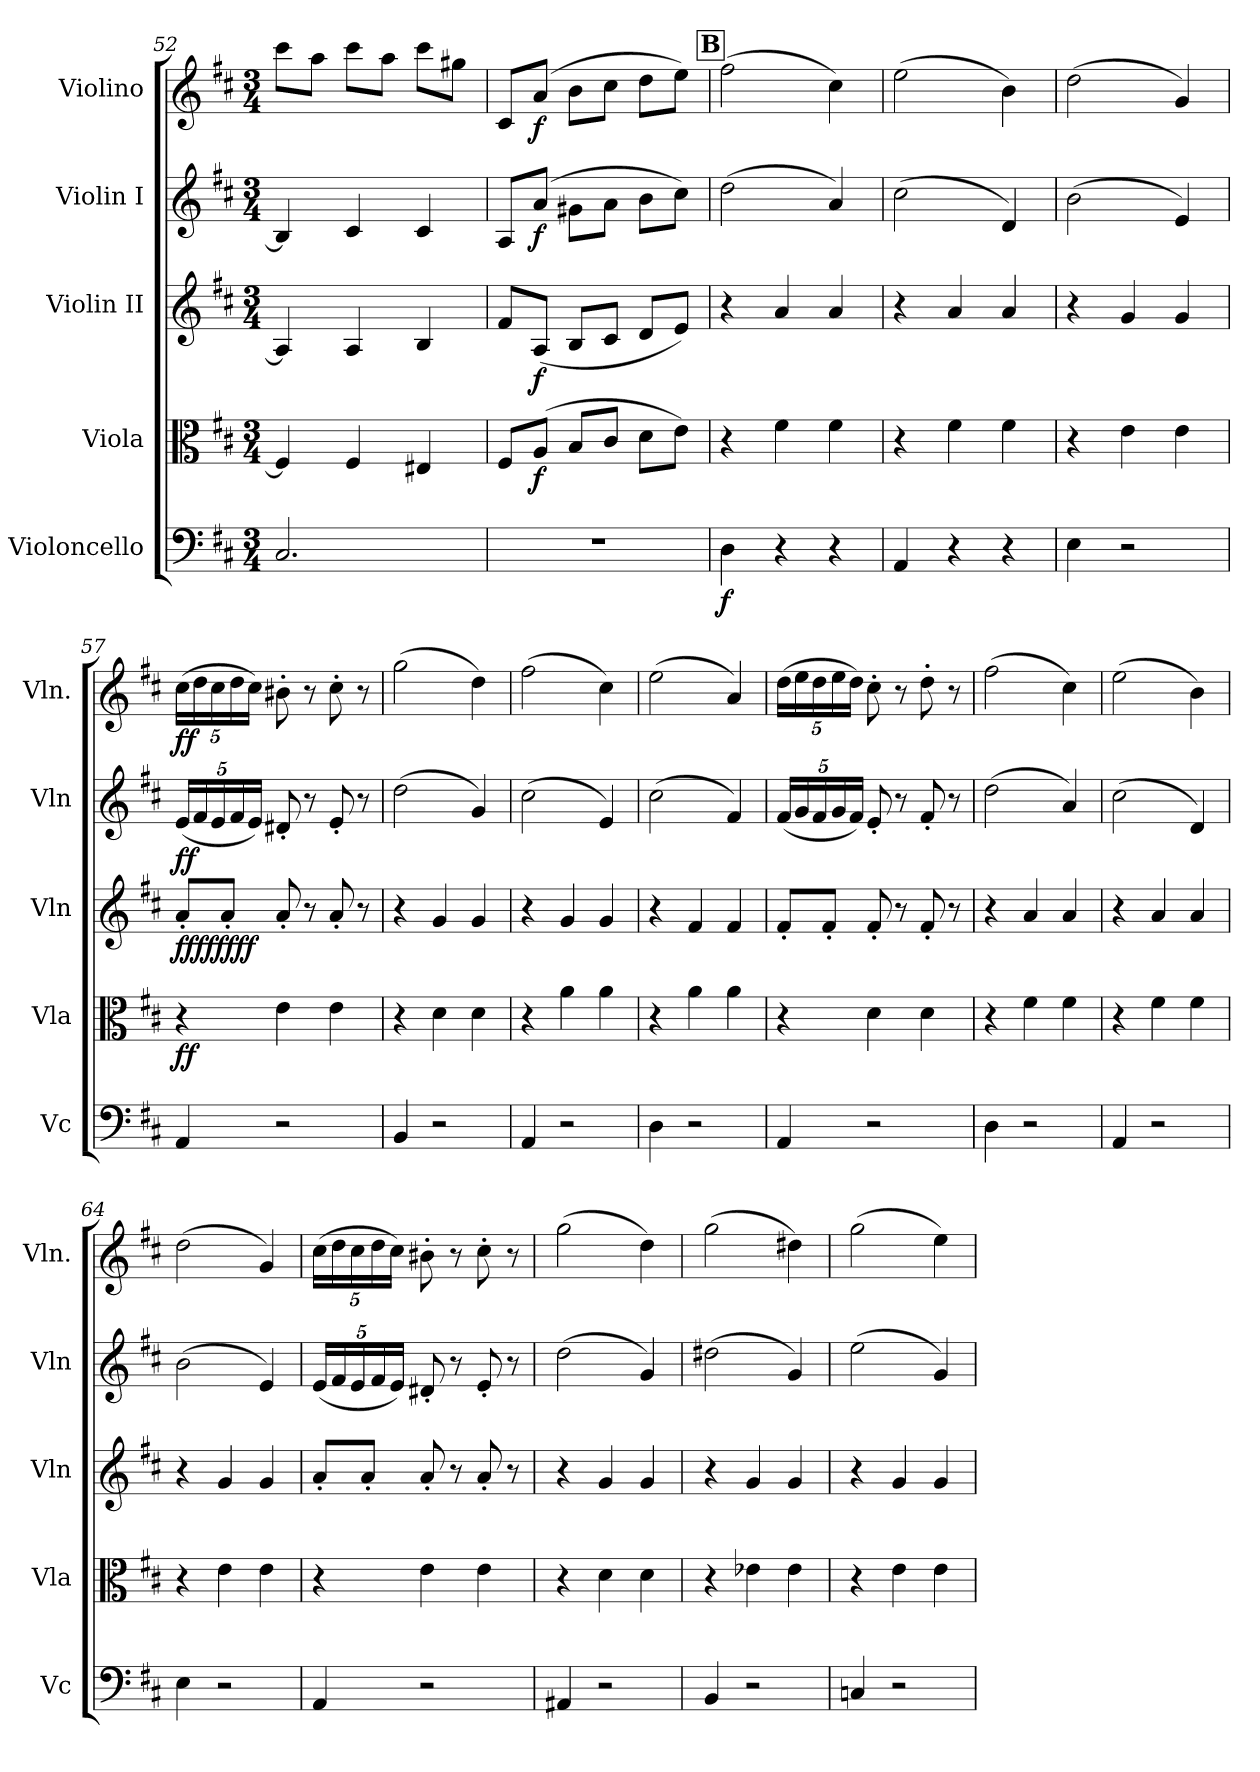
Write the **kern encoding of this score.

**kern	**dynam	**kern	**dynam	**kern	**dynam	**kern	**dynam	**kern	**dynam
*part5	*part5	*part4	*part4	*part3	*part3	*part2	*part2	*part1	*part1
*staff5	*staff5	*staff4	*staff4	*staff3	*staff3	*staff2	*staff2	*staff1	*staff1
*I"Violoncello	*	*I"Viola	*	*I"Violin II	*	*I"Violin I	*	*I"Violino	*
*I'Vc	*	*I'Vla	*	*I'Vln	*	*I'Vln	*	*I'Vln.	*
*clefF4	*	*clefC3	*	*clefG2	*	*clefG2	*	*clefG2	*
*k[f#c#]	*	*k[f#c#]	*	*k[f#c#]	*	*k[f#c#]	*	*k[f#c#]	*
*M3/4	*	*M3/4	*	*M3/4	*	*M3/4	*	*M3/4	*
=52	=52	=52	=52	=52	=52	=52	=52	=52	=52
2.C#/	.	4F#/]	.	4A/]	.	4B#/]	.	8ccc#\L	.
.	.	.	.	.	.	.	.	8aa\J	.
.	.	4F#/	.	4A/	.	4c#/	.	8ccc#\L	.
.	.	.	.	.	.	.	.	8aa\J	.
.	.	4E#X/	.	4B/	.	4c#/	.	8ccc#\L	.
.	.	.	.	.	.	.	.	8gg#X\J	.
=53	=53	=53	=53	=53	=53	=53	=53	=53	=53
2.r	.	8F#/L	.	8f#/L	.	8A/L	.	8c#/L	.
!	!	!	!LO:DY:b	!	!LO:DY:b	!	!LO:DY:b	!	!LO:DY:b
.	.	(8A/J	f	(8A/J	f	(8a/J	f	(8a/J	f
.	.	8B/L	.	8B/L	.	8g#X\L	.	8b\L	.
.	.	8c#/J	.	8c#/J	.	8a\J	.	8cc#\J	.
.	.	8d\L	.	8d/L	.	8b\L	.	8dd\L	.
.	.	8e\J)	.	8e/J)	.	8cc#\J)	.	8ee\J)	.
!!LO:REH:place=s1:a:B:fs=14:t=B
=54	=54	=54	=54	=54	=54	=54	=54	=54	=54
!	!LO:DY:b	!	!	!	!	!	!	!	!
4D\	f	4r	.	4r	.	(2dd\	.	(2ff#\	.
!	!	!	!LO:DY:b	!	!	!	!	!	!
!	!	!	!LO:DY:n=1:b	!	!LO:DY:b	!	!	!	!
!	!	!	!	!	!LO:DY:n=1:b	!	!	!	!
4r	.	4f#\	mf mf	4a/	mf mf	.	.	.	.
4r	.	4f#\	.	4a/	.	4a/)	.	4cc#\)	.
=55	=55	=55	=55	=55	=55	=55	=55	=55	=55
4AA/	.	4r	.	4r	.	(2cc#\	.	(2ee\	.
4r	.	4f#\	.	4a/	.	.	.	.	.
4r	.	4f#\	.	4a/	.	4d/)	.	4b\)	.
=56	=56	=56	=56	=56	=56	=56	=56	=56	=56
4E\	.	4r	.	4r	.	(2b\	.	(2dd\	.
2r	.	4e\	.	4g/	.	.	.	.	.
.	.	4e\	.	4g/	.	4e/)	.	4g/)	.
!!LO:LB:g=z
=57	=57	=57	=57	=57	=57	=57	=57	=57	=57
*	*	*	*	*	*	*Xbrackettup	*	*Xbrackettup	*
!	!	!	!LO:DY:b	!	!LO:DY:b	!	!	!	!
!	!	!	!	!	!LO:DY:n=1:b	!	!	!	!
!	!	!	!	!	!LO:DY:n=2:b	!	!	!	!
!	!	!	!	!	!LO:DY:n=3:b	!	!LO:DY:b	!	!LO:DY:b
4AA/	.	4r	ff	8a'/L	ff ff ff ff	(20e/LL	ff	(20cc#\LL	ff
.	.	.	.	.	.	20f#/	.	20dd\	.
.	.	.	.	.	.	20e/	.	20cc#\	.
.	.	.	.	8a'/J	.	.	.	.	.
.	.	.	.	.	.	20f#/	.	20dd\	.
.	.	.	.	.	.	20e/JJ)	.	20cc#\JJ)	.
2r	.	4e\	.	8a'/	.	8d#X'/	.	8b#X'\	.
.	.	.	.	8r	.	8r	.	8r	.
.	.	4e\	.	8a'/	.	8e'/	.	8cc#'\	.
.	.	.	.	8r	.	8r	.	8r	.
=58	=58	=58	=58	=58	=58	=58	=58	=58	=58
4BB/	.	4r	.	4r	.	(2dd\	.	(2gg\	.
2r	.	4d\	.	4g/	.	.	.	.	.
.	.	4d\	.	4g/	.	4g/)	.	4dd\)	.
=59	=59	=59	=59	=59	=59	=59	=59	=59	=59
4AA/	.	4r	.	4r	.	(2cc#\	.	(2ff#\	.
2r	.	4a\	.	4g/	.	.	.	.	.
.	.	4a\	.	4g/	.	4e/)	.	4cc#\)	.
=60	=60	=60	=60	=60	=60	=60	=60	=60	=60
4D\	.	4r	.	4r	.	(2cc#\	.	(2ee\	.
2r	.	4a\	.	4f#/	.	.	.	.	.
.	.	4a\	.	4f#/	.	4f#/)	.	4a/)	.
=61	=61	=61	=61	=61	=61	=61	=61	=61	=61
4AA/	.	4r	.	8f#'/L	.	(20f#/LL	.	(20dd\LL	.
.	.	.	.	.	.	20g/	.	20ee\	.
.	.	.	.	.	.	20f#/	.	20dd\	.
.	.	.	.	8f#'/J	.	.	.	.	.
.	.	.	.	.	.	20g/	.	20ee\	.
.	.	.	.	.	.	20f#/JJ)	.	20dd\JJ)	.
2r	.	4d\	.	8f#'/	.	8e'/	.	8cc#'\	.
.	.	.	.	8r	.	8r	.	8r	.
.	.	4d\	.	8f#'/	.	8f#'/	.	8dd'\	.
.	.	.	.	8r	.	8r	.	8r	.
=62	=62	=62	=62	=62	=62	=62	=62	=62	=62
4D\	.	4r	.	4r	.	(2dd\	.	(2ff#\	.
2r	.	4f#\	.	4a/	.	.	.	.	.
.	.	4f#\	.	4a/	.	4a/)	.	4cc#\)	.
=63	=63	=63	=63	=63	=63	=63	=63	=63	=63
4AA/	.	4r	.	4r	.	(2cc#\	.	(2ee\	.
2r	.	4f#\	.	4a/	.	.	.	.	.
.	.	4f#\	.	4a/	.	4d/)	.	4b\)	.
!!LO:PB:g=z
=64	=64	=64	=64	=64	=64	=64	=64	=64	=64
4E\	.	4r	.	4r	.	(2b\	.	(2dd\	.
2r	.	4e\	.	4g/	.	.	.	.	.
.	.	4e\	.	4g/	.	4e/)	.	4g/)	.
=65	=65	=65	=65	=65	=65	=65	=65	=65	=65
4AA/	.	4r	.	8a'/L	.	(20e/LL	.	(20cc#\LL	.
.	.	.	.	.	.	20f#/	.	20dd\	.
.	.	.	.	.	.	20e/	.	20cc#\	.
.	.	.	.	8a'/J	.	.	.	.	.
.	.	.	.	.	.	20f#/	.	20dd\	.
.	.	.	.	.	.	20e/JJ)	.	20cc#\JJ)	.
2r	.	4e\	.	8a'/	.	8d#X'/	.	8b#X'\	.
.	.	.	.	8r	.	8r	.	8r	.
.	.	4e\	.	8a'/	.	8e'/	.	8cc#'\	.
.	.	.	.	8r	.	8r	.	8r	.
=66	=66	=66	=66	=66	=66	=66	=66	=66	=66
4AA#X/	.	4r	.	4r	.	(2dd\	.	(2gg\	.
2r	.	4d\	.	4g/	.	.	.	.	.
.	.	4d\	.	4g/	.	4g/)	.	4dd\)	.
=67	=67	=67	=67	=67	=67	=67	=67	=67	=67
4BB/	.	4r	.	4r	.	(2dd#X\	.	(2gg\	.
2r	.	4e-X\	.	4g/	.	.	.	.	.
.	.	4e-\	.	4g/	.	4g/)	.	4dd#X\)	.
=68	=68	=68	=68	=68	=68	=68	=68	=68	=68
4Cn/	.	4r	.	4r	.	(2ee\	.	(2gg\	.
2r	.	4e\	.	4g/	.	.	.	.	.
.	.	4e\	.	4g/	.	4g/)	.	4ee\)	.
=	=	=	=	=	=	=	=	=	=
*-	*-	*-	*-	*-	*-	*-	*-	*-	*-
